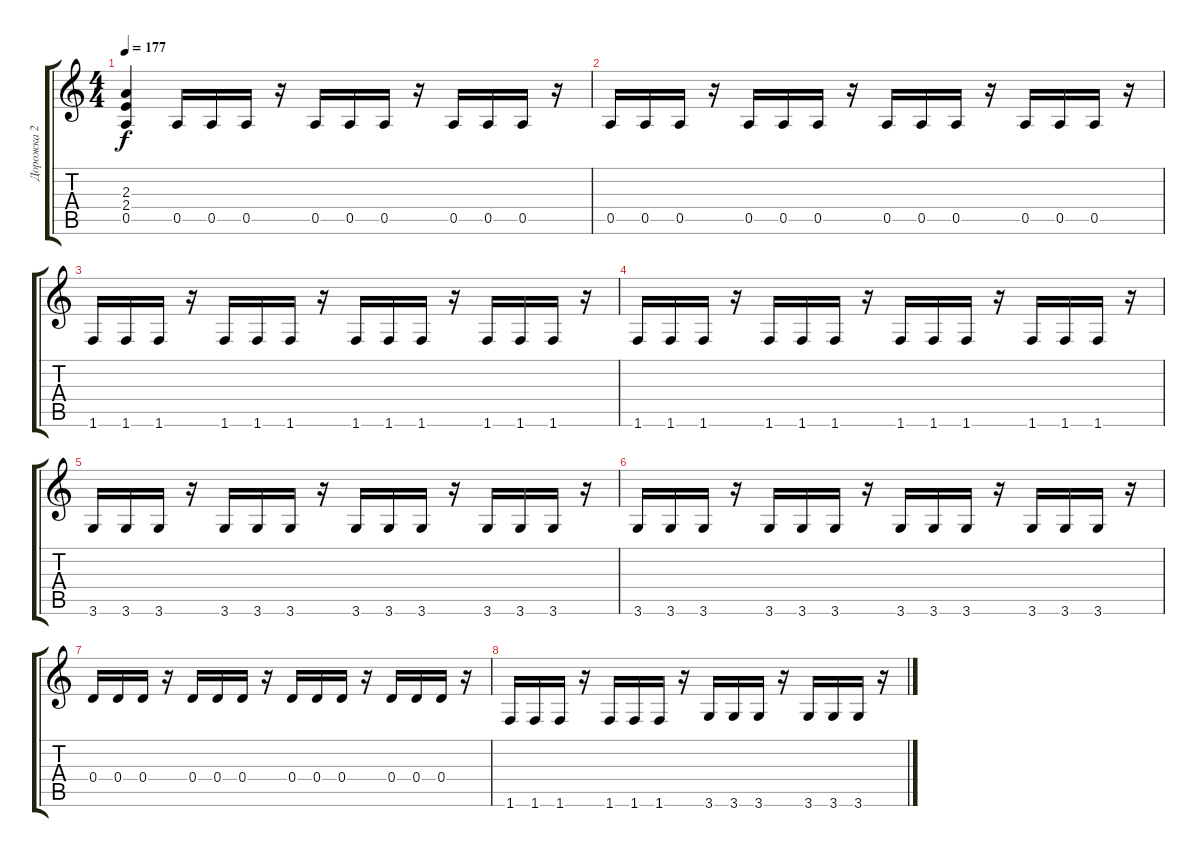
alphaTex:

\track ("Дорожка 2" "Дорожка 2") {instrument distortionguitar}
\staff {score tabs}
\tuning (E4 B3 G3 D3 A2 E2) {hide}
\ts (4 4)
\tempo 177
\clef g2
\ks c
(2.3 2.4 0.5).4{dy f} 0.5.16 0.5.16 0.5.16 r.16 0.5.16 0.5.16 0.5.16 r.16 0.5.16 0.5.16 0.5.16 r.16 |
0.5.16 0.5.16 0.5.16 r.16 0.5.16 0.5.16 0.5.16 r.16 0.5.16 0.5.16 0.5.16 r.16 0.5.16 0.5.16 0.5.16 r.16 |
1.6.16 1.6.16 1.6.16 r.16 1.6.16 1.6.16 1.6.16 r.16 1.6.16 1.6.16 1.6.16 r.16 1.6.16 1.6.16 1.6.16 r.16 |
1.6.16 1.6.16 1.6.16 r.16 1.6.16 1.6.16 1.6.16 r.16 1.6.16 1.6.16 1.6.16 r.16 1.6.16 1.6.16 1.6.16 r.16 |
3.6.16 3.6.16 3.6.16 r.16 3.6.16 3.6.16 3.6.16 r.16 3.6.16 3.6.16 3.6.16 r.16 3.6.16 3.6.16 3.6.16 r.16 |
3.6.16 3.6.16 3.6.16 r.16 3.6.16 3.6.16 3.6.16 r.16 3.6.16 3.6.16 3.6.16 r.16 3.6.16 3.6.16 3.6.16 r.16 |
0.4.16 0.4.16 0.4.16 r.16 0.4.16 0.4.16 0.4.16 r.16 0.4.16 0.4.16 0.4.16 r.16 0.4.16 0.4.16 0.4.16 r.16 |
1.6.16 1.6.16 1.6.16 r.16 1.6.16 1.6.16 1.6.16 r.16 3.6.16 3.6.16 3.6.16 r.16 3.6.16 3.6.16 3.6.16 r.16
